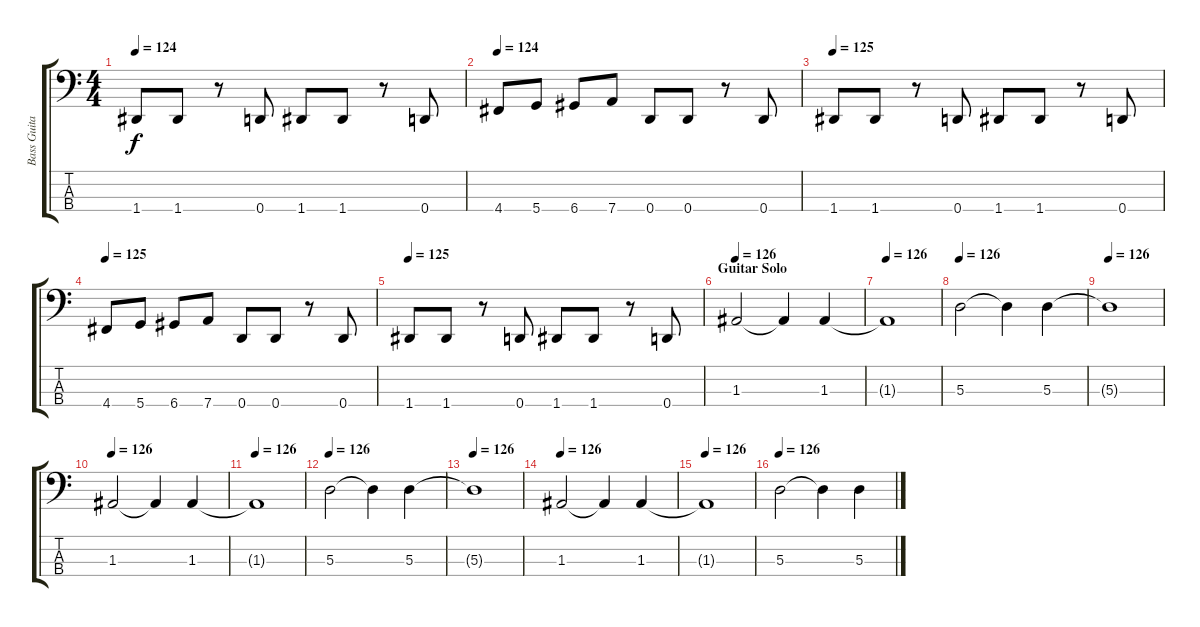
\track ("Bass Guitar" "Bass Guita") {instrument electricbasspick}
\staff {score tabs}
\tuning (G2 D2 A1 D1) {hide}
\ts (4 4)
\tempo 124
\clef f4
\ks c
1.4.8{dy f} 1.4.8 r.8 0.4.8 1.4.8 1.4.8 r.8 0.4.8 |
\tempo 124
4.4.8 5.4.8 6.4.8 7.4.8 0.4.8 0.4.8 r.8 0.4.8 |
\tempo 125
1.4.8 1.4.8 r.8 0.4.8 1.4.8 1.4.8 r.8 0.4.8 |
\tempo 125
4.4.8 5.4.8 6.4.8 7.4.8 0.4.8 0.4.8 r.8 0.4.8 |
\tempo 125
1.4.8 1.4.8 r.8 0.4.8 1.4.8 1.4.8 r.8 0.4.8 |
\section ("" "Guitar Solo")
\tempo 126
1.3.2 1.3{t}.4 1.3.4 |
\tempo 126
1.3{t}.1 |
\tempo 126
5.3.2 5.3{t}.4 5.3.4 |
\tempo 126
5.3{t}.1 |
\tempo 126
1.3.2 1.3{t}.4 1.3.4 |
\tempo 126
1.3{t}.1 |
\tempo 126
5.3.2 5.3{t}.4 5.3.4 |
\tempo 126
5.3{t}.1 |
\tempo 126
1.3.2 1.3{t}.4 1.3.4 |
\tempo 126
1.3{t}.1 |
\tempo 126
5.3.2 5.3{t}.4 5.3.4
